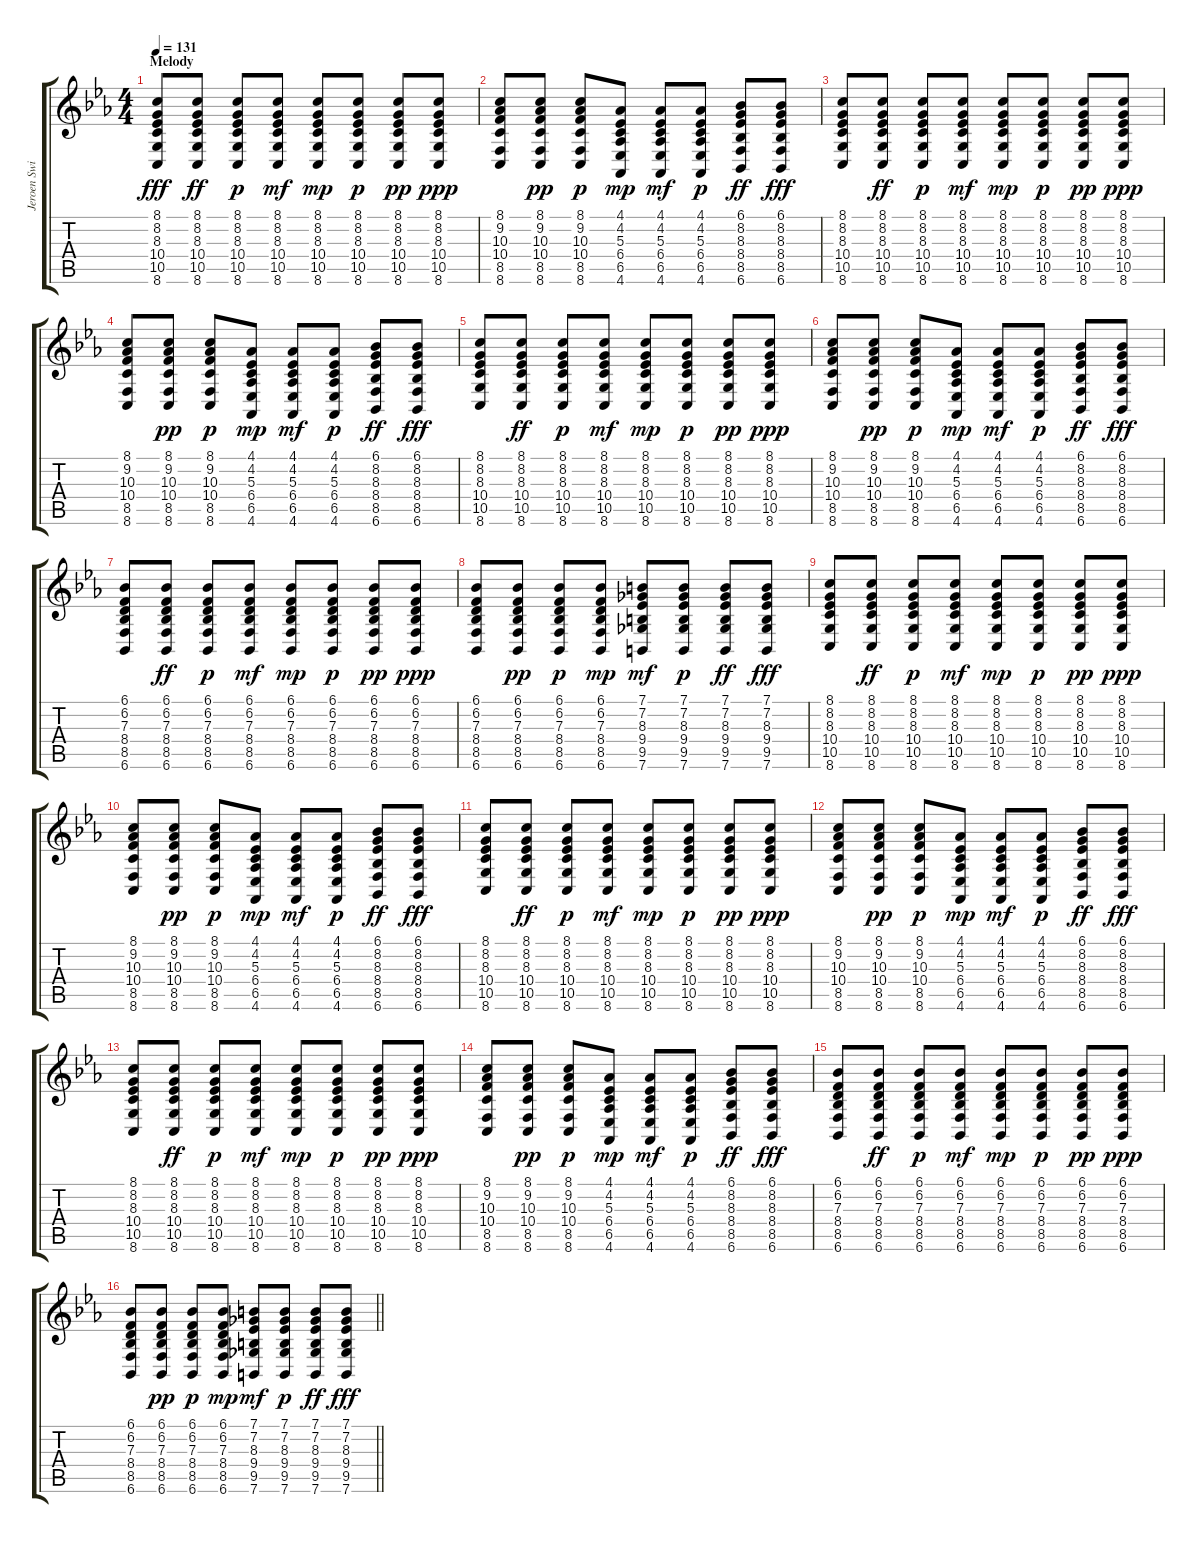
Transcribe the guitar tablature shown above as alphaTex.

\track ("Jeroen Swinnen (Helicopter Effect)" "Jeroen Swi") {instrument breathnoise}
\staff {score tabs}
\tuning (E4 B3 G3 D3 A2 E2) {hide}
\ts (4 4)
\section ("" "Melody")
\tempo 131
\clef g2
\ks cminor
(8.1 8.2 8.3 10.4 10.5 8.6).8{dy fff balance 2} (8.1 8.2 8.3 10.4 10.5 8.6).8{dy ff} (8.1 8.2 8.3 10.4 10.5 8.6).8{dy p} (8.1 8.2 8.3 10.4 10.5 8.6).8{dy mf} (8.1 8.2 8.3 10.4 10.5 8.6).8{dy mp} (8.1 8.2 8.3 10.4 10.5 8.6).8{dy p} (8.1 8.2 8.3 10.4 10.5 8.6).8{dy pp} (8.1 8.2 8.3 10.4 10.5 8.6).8{dy ppp} |
(8.1 9.2 10.3 10.4 8.5 8.6).8 (8.1 9.2 10.3 10.4 8.5 8.6).8{dy pp} (8.1 9.2 10.3 10.4 8.5 8.6).8{dy p} (4.1 4.2 5.3 6.4 6.5 4.6).8{dy mp} (4.1 4.2 5.3 6.4 6.5 4.6).8{dy mf} (4.1 4.2 5.3 6.4 6.5 4.6).8{dy p} (6.1 8.2 8.3 8.4 8.5 6.6).8{dy ff} (6.1 8.2 8.3 8.4 8.5 6.6).8{dy fff} |
(8.1 8.2 8.3 10.4 10.5 8.6).8 (8.1 8.2 8.3 10.4 10.5 8.6).8{dy ff} (8.1 8.2 8.3 10.4 10.5 8.6).8{dy p} (8.1 8.2 8.3 10.4 10.5 8.6).8{dy mf} (8.1 8.2 8.3 10.4 10.5 8.6).8{dy mp} (8.1 8.2 8.3 10.4 10.5 8.6).8{dy p} (8.1 8.2 8.3 10.4 10.5 8.6).8{dy pp} (8.1 8.2 8.3 10.4 10.5 8.6).8{dy ppp} |
(8.1 9.2 10.3 10.4 8.5 8.6).8 (8.1 9.2 10.3 10.4 8.5 8.6).8{dy pp} (8.1 9.2 10.3 10.4 8.5 8.6).8{dy p} (4.1 4.2 5.3 6.4 6.5 4.6).8{dy mp} (4.1 4.2 5.3 6.4 6.5 4.6).8{dy mf} (4.1 4.2 5.3 6.4 6.5 4.6).8{dy p} (6.1 8.2 8.3 8.4 8.5 6.6).8{dy ff} (6.1 8.2 8.3 8.4 8.5 6.6).8{dy fff} |
(8.1 8.2 8.3 10.4 10.5 8.6).8 (8.1 8.2 8.3 10.4 10.5 8.6).8{dy ff} (8.1 8.2 8.3 10.4 10.5 8.6).8{dy p} (8.1 8.2 8.3 10.4 10.5 8.6).8{dy mf} (8.1 8.2 8.3 10.4 10.5 8.6).8{dy mp} (8.1 8.2 8.3 10.4 10.5 8.6).8{dy p} (8.1 8.2 8.3 10.4 10.5 8.6).8{dy pp} (8.1 8.2 8.3 10.4 10.5 8.6).8{dy ppp} |
(8.1 9.2 10.3 10.4 8.5 8.6).8 (8.1 9.2 10.3 10.4 8.5 8.6).8{dy pp} (8.1 9.2 10.3 10.4 8.5 8.6).8{dy p} (4.1 4.2 5.3 6.4 6.5 4.6).8{dy mp} (4.1 4.2 5.3 6.4 6.5 4.6).8{dy mf} (4.1 4.2 5.3 6.4 6.5 4.6).8{dy p} (6.1 8.2 8.3 8.4 8.5 6.6).8{dy ff} (6.1 8.2 8.3 8.4 8.5 6.6).8{dy fff} |
(6.1 6.2 7.3 8.4 8.5 6.6).8 (6.1 6.2 7.3 8.4 8.5 6.6).8{dy ff} (6.1 6.2 7.3 8.4 8.5 6.6).8{dy p} (6.1 6.2 7.3 8.4 8.5 6.6).8{dy mf} (6.1 6.2 7.3 8.4 8.5 6.6).8{dy mp} (6.1 6.2 7.3 8.4 8.5 6.6).8{dy p} (6.1 6.2 7.3 8.4 8.5 6.6).8{dy pp} (6.1 6.2 7.3 8.4 8.5 6.6).8{dy ppp} |
(6.1 6.2 7.3 8.4 8.5 6.6).8 (6.1 6.2 7.3 8.4 8.5 6.6).8{dy pp} (6.1 6.2 7.3 8.4 8.5 6.6).8{dy p} (6.1 6.2 7.3 8.4 8.5 6.6).8{dy mp} (7.1 7.2 8.3 9.4 9.5 7.6).8{dy mf} (7.1 7.2 8.3 9.4 9.5 7.6).8{dy p} (7.1 7.2 8.3 9.4 9.5 7.6).8{dy ff} (7.1 7.2 8.3 9.4 9.5 7.6).8{dy fff} |
(8.1 8.2 8.3 10.4 10.5 8.6).8{balance 8} (8.1 8.2 8.3 10.4 10.5 8.6).8{dy ff} (8.1 8.2 8.3 10.4 10.5 8.6).8{dy p} (8.1 8.2 8.3 10.4 10.5 8.6).8{dy mf} (8.1 8.2 8.3 10.4 10.5 8.6).8{dy mp} (8.1 8.2 8.3 10.4 10.5 8.6).8{dy p} (8.1 8.2 8.3 10.4 10.5 8.6).8{dy pp} (8.1 8.2 8.3 10.4 10.5 8.6).8{dy ppp} |
(8.1 9.2 10.3 10.4 8.5 8.6).8 (8.1 9.2 10.3 10.4 8.5 8.6).8{dy pp} (8.1 9.2 10.3 10.4 8.5 8.6).8{dy p} (4.1 4.2 5.3 6.4 6.5 4.6).8{dy mp} (4.1 4.2 5.3 6.4 6.5 4.6).8{dy mf} (4.1 4.2 5.3 6.4 6.5 4.6).8{dy p} (6.1 8.2 8.3 8.4 8.5 6.6).8{dy ff} (6.1 8.2 8.3 8.4 8.5 6.6).8{dy fff} |
(8.1 8.2 8.3 10.4 10.5 8.6).8 (8.1 8.2 8.3 10.4 10.5 8.6).8{dy ff} (8.1 8.2 8.3 10.4 10.5 8.6).8{dy p} (8.1 8.2 8.3 10.4 10.5 8.6).8{dy mf} (8.1 8.2 8.3 10.4 10.5 8.6).8{dy mp} (8.1 8.2 8.3 10.4 10.5 8.6).8{dy p} (8.1 8.2 8.3 10.4 10.5 8.6).8{dy pp} (8.1 8.2 8.3 10.4 10.5 8.6).8{dy ppp} |
(8.1 9.2 10.3 10.4 8.5 8.6).8 (8.1 9.2 10.3 10.4 8.5 8.6).8{dy pp} (8.1 9.2 10.3 10.4 8.5 8.6).8{dy p} (4.1 4.2 5.3 6.4 6.5 4.6).8{dy mp} (4.1 4.2 5.3 6.4 6.5 4.6).8{dy mf} (4.1 4.2 5.3 6.4 6.5 4.6).8{dy p} (6.1 8.2 8.3 8.4 8.5 6.6).8{dy ff} (6.1 8.2 8.3 8.4 8.5 6.6).8{dy fff} |
(8.1 8.2 8.3 10.4 10.5 8.6).8 (8.1 8.2 8.3 10.4 10.5 8.6).8{dy ff} (8.1 8.2 8.3 10.4 10.5 8.6).8{dy p} (8.1 8.2 8.3 10.4 10.5 8.6).8{dy mf} (8.1 8.2 8.3 10.4 10.5 8.6).8{dy mp} (8.1 8.2 8.3 10.4 10.5 8.6).8{dy p} (8.1 8.2 8.3 10.4 10.5 8.6).8{dy pp} (8.1 8.2 8.3 10.4 10.5 8.6).8{dy ppp} |
(8.1 9.2 10.3 10.4 8.5 8.6).8 (8.1 9.2 10.3 10.4 8.5 8.6).8{dy pp} (8.1 9.2 10.3 10.4 8.5 8.6).8{dy p} (4.1 4.2 5.3 6.4 6.5 4.6).8{dy mp} (4.1 4.2 5.3 6.4 6.5 4.6).8{dy mf} (4.1 4.2 5.3 6.4 6.5 4.6).8{dy p} (6.1 8.2 8.3 8.4 8.5 6.6).8{dy ff} (6.1 8.2 8.3 8.4 8.5 6.6).8{dy fff} |
(6.1 6.2 7.3 8.4 8.5 6.6).8 (6.1 6.2 7.3 8.4 8.5 6.6).8{dy ff} (6.1 6.2 7.3 8.4 8.5 6.6).8{dy p} (6.1 6.2 7.3 8.4 8.5 6.6).8{dy mf} (6.1 6.2 7.3 8.4 8.5 6.6).8{dy mp} (6.1 6.2 7.3 8.4 8.5 6.6).8{dy p} (6.1 6.2 7.3 8.4 8.5 6.6).8{dy pp} (6.1 6.2 7.3 8.4 8.5 6.6).8{dy ppp} |
\barLineRight lightlight
(6.1 6.2 7.3 8.4 8.5 6.6).8 (6.1 6.2 7.3 8.4 8.5 6.6).8{dy pp} (6.1 6.2 7.3 8.4 8.5 6.6).8{dy p} (6.1 6.2 7.3 8.4 8.5 6.6).8{dy mp} (7.1 7.2 8.3 9.4 9.5 7.6).8{dy mf} (7.1 7.2 8.3 9.4 9.5 7.6).8{dy p} (7.1 7.2 8.3 9.4 9.5 7.6).8{dy ff} (7.1 7.2 8.3 9.4 9.5 7.6).8{dy fff}
